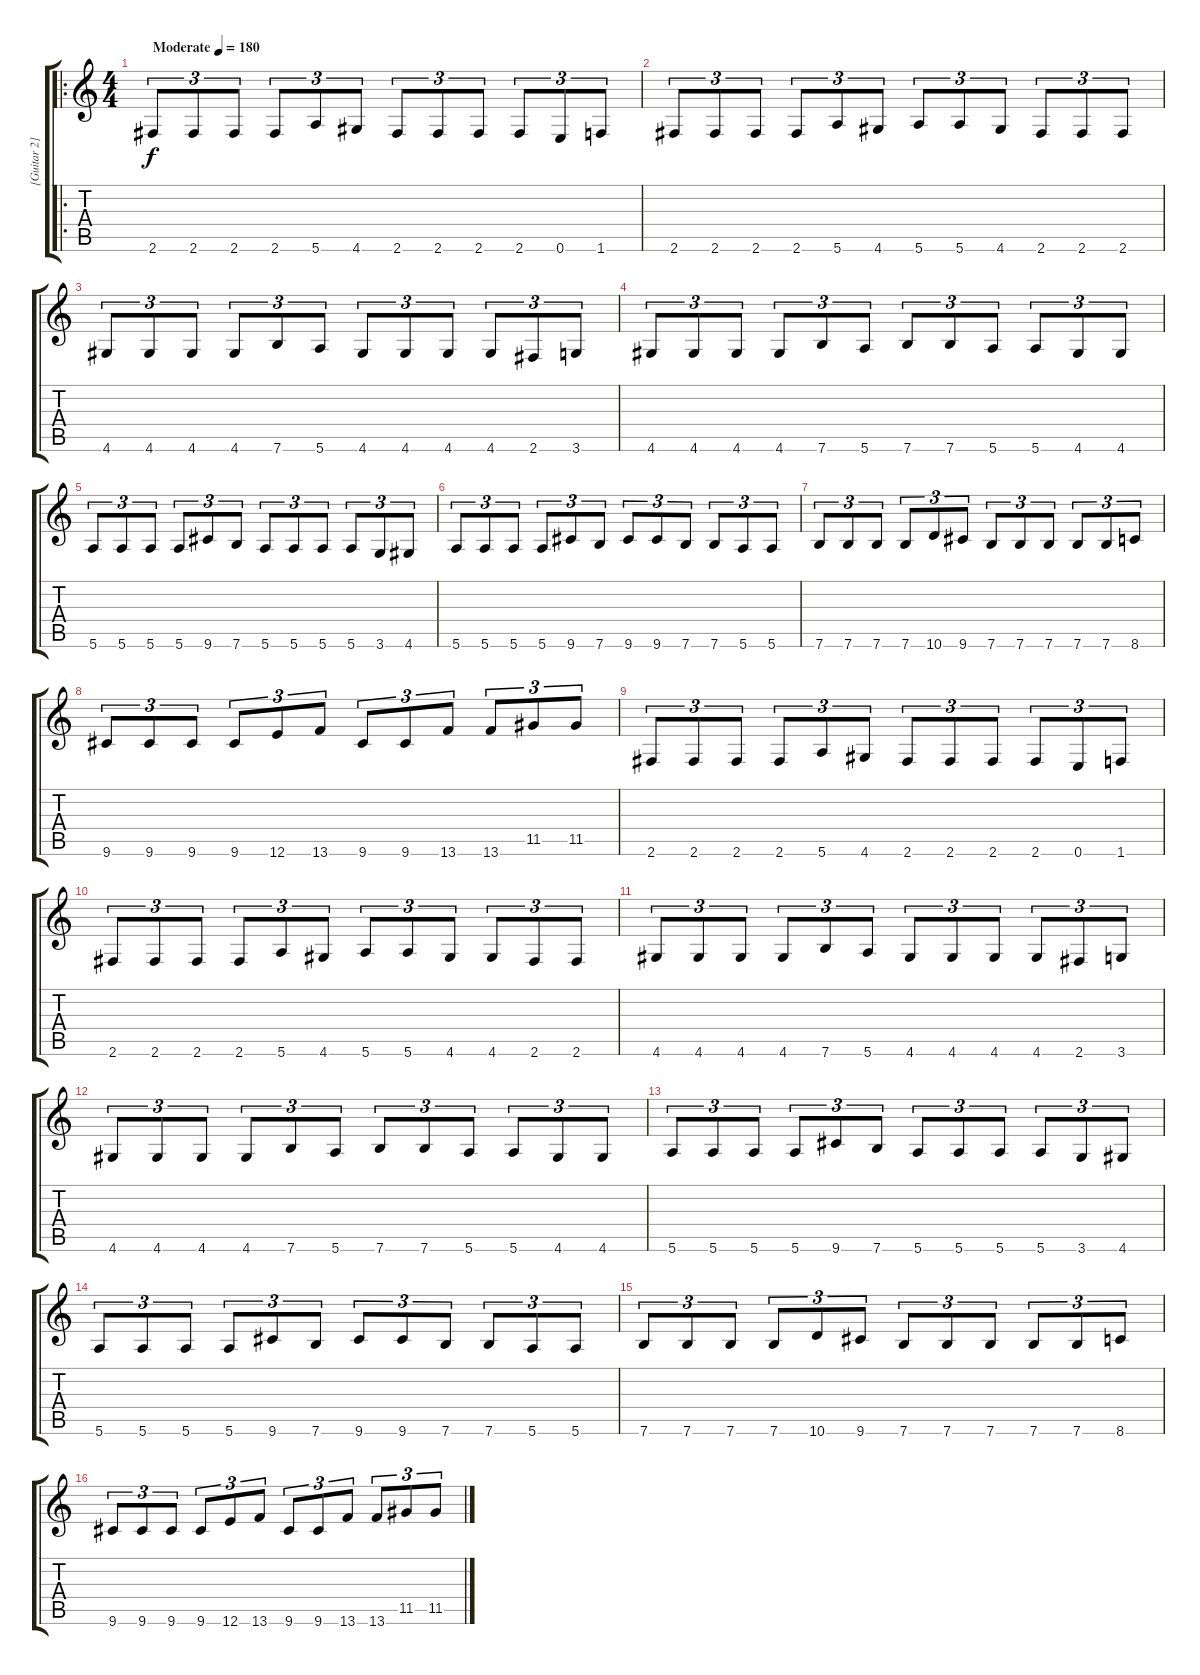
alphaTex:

\track ("[Guitar 2]" "[Guitar 2]") {instrument overdrivenguitar}
\staff {score tabs}
\tuning (E4 B3 G3 D3 A2 E2) {hide}
\ro
\ts (4 4)
\tempo (180 "Moderate")
\clef g2
\ks c
2.6.8{tu (3 2) dy f instrument overdrivenguitar} 2.6.8{tu (3 2)} 2.6.8{tu (3 2)} 2.6.8{tu (3 2)} 5.6.8{tu (3 2)} 4.6.8{tu (3 2)} 2.6.8{tu (3 2)} 2.6.8{tu (3 2)} 2.6.8{tu (3 2)} 2.6.8{tu (3 2)} 0.6.8{tu (3 2)} 1.6.8{tu (3 2)} |
2.6.8{tu (3 2)} 2.6.8{tu (3 2)} 2.6.8{tu (3 2)} 2.6.8{tu (3 2)} 5.6.8{tu (3 2)} 4.6.8{tu (3 2)} 5.6.8{tu (3 2)} 5.6.8{tu (3 2)} 4.6.8{tu (3 2)} 2.6.8{tu (3 2)} 2.6.8{tu (3 2)} 2.6.8{tu (3 2)} |
4.6.8{tu (3 2)} 4.6.8{tu (3 2)} 4.6.8{tu (3 2)} 4.6.8{tu (3 2)} 7.6.8{tu (3 2)} 5.6.8{tu (3 2)} 4.6.8{tu (3 2)} 4.6.8{tu (3 2)} 4.6.8{tu (3 2)} 4.6.8{tu (3 2)} 2.6.8{tu (3 2)} 3.6.8{tu (3 2)} |
4.6.8{tu (3 2)} 4.6.8{tu (3 2)} 4.6.8{tu (3 2)} 4.6.8{tu (3 2)} 7.6.8{tu (3 2)} 5.6.8{tu (3 2)} 7.6.8{tu (3 2)} 7.6.8{tu (3 2)} 5.6.8{tu (3 2)} 5.6.8{tu (3 2)} 4.6.8{tu (3 2)} 4.6.8{tu (3 2)} |
5.6.8{tu (3 2)} 5.6.8{tu (3 2)} 5.6.8{tu (3 2)} 5.6.8{tu (3 2)} 9.6.8{tu (3 2)} 7.6.8{tu (3 2)} 5.6.8{tu (3 2)} 5.6.8{tu (3 2)} 5.6.8{tu (3 2)} 5.6.8{tu (3 2)} 3.6.8{tu (3 2)} 4.6.8{tu (3 2)} |
5.6.8{tu (3 2)} 5.6.8{tu (3 2)} 5.6.8{tu (3 2)} 5.6.8{tu (3 2)} 9.6.8{tu (3 2)} 7.6.8{tu (3 2)} 9.6.8{tu (3 2)} 9.6.8{tu (3 2)} 7.6.8{tu (3 2)} 7.6.8{tu (3 2)} 5.6.8{tu (3 2)} 5.6.8{tu (3 2)} |
7.6.8{tu (3 2)} 7.6.8{tu (3 2)} 7.6.8{tu (3 2)} 7.6.8{tu (3 2)} 10.6.8{tu (3 2)} 9.6.8{tu (3 2)} 7.6.8{tu (3 2)} 7.6.8{tu (3 2)} 7.6.8{tu (3 2)} 7.6.8{tu (3 2)} 7.6.8{tu (3 2)} 8.6.8{tu (3 2)} |
9.6.8{tu (3 2)} 9.6.8{tu (3 2)} 9.6.8{tu (3 2)} 9.6.8{tu (3 2)} 12.6.8{tu (3 2)} 13.6.8{tu (3 2)} 9.6.8{tu (3 2)} 9.6.8{tu (3 2)} 13.6.8{tu (3 2)} 13.6.8{tu (3 2)} 11.5.8{tu (3 2)} 11.5.8{tu (3 2)} |
2.6.8{tu (3 2)} 2.6.8{tu (3 2)} 2.6.8{tu (3 2)} 2.6.8{tu (3 2)} 5.6.8{tu (3 2)} 4.6.8{tu (3 2)} 2.6.8{tu (3 2)} 2.6.8{tu (3 2)} 2.6.8{tu (3 2)} 2.6.8{tu (3 2)} 0.6.8{tu (3 2)} 1.6.8{tu (3 2)} |
2.6.8{tu (3 2)} 2.6.8{tu (3 2)} 2.6.8{tu (3 2)} 2.6.8{tu (3 2)} 5.6.8{tu (3 2)} 4.6.8{tu (3 2)} 5.6.8{tu (3 2)} 5.6.8{tu (3 2)} 4.6.8{tu (3 2)} 4.6.8{tu (3 2)} 2.6.8{tu (3 2)} 2.6.8{tu (3 2)} |
4.6.8{tu (3 2)} 4.6.8{tu (3 2)} 4.6.8{tu (3 2)} 4.6.8{tu (3 2)} 7.6.8{tu (3 2)} 5.6.8{tu (3 2)} 4.6.8{tu (3 2)} 4.6.8{tu (3 2)} 4.6.8{tu (3 2)} 4.6.8{tu (3 2)} 2.6.8{tu (3 2)} 3.6.8{tu (3 2)} |
4.6.8{tu (3 2)} 4.6.8{tu (3 2)} 4.6.8{tu (3 2)} 4.6.8{tu (3 2)} 7.6.8{tu (3 2)} 5.6.8{tu (3 2)} 7.6.8{tu (3 2)} 7.6.8{tu (3 2)} 5.6.8{tu (3 2)} 5.6.8{tu (3 2)} 4.6.8{tu (3 2)} 4.6.8{tu (3 2)} |
5.6.8{tu (3 2)} 5.6.8{tu (3 2)} 5.6.8{tu (3 2)} 5.6.8{tu (3 2)} 9.6.8{tu (3 2)} 7.6.8{tu (3 2)} 5.6.8{tu (3 2)} 5.6.8{tu (3 2)} 5.6.8{tu (3 2)} 5.6.8{tu (3 2)} 3.6.8{tu (3 2)} 4.6.8{tu (3 2)} |
5.6.8{tu (3 2)} 5.6.8{tu (3 2)} 5.6.8{tu (3 2)} 5.6.8{tu (3 2)} 9.6.8{tu (3 2)} 7.6.8{tu (3 2)} 9.6.8{tu (3 2)} 9.6.8{tu (3 2)} 7.6.8{tu (3 2)} 7.6.8{tu (3 2)} 5.6.8{tu (3 2)} 5.6.8{tu (3 2)} |
7.6.8{tu (3 2)} 7.6.8{tu (3 2)} 7.6.8{tu (3 2)} 7.6.8{tu (3 2)} 10.6.8{tu (3 2)} 9.6.8{tu (3 2)} 7.6.8{tu (3 2)} 7.6.8{tu (3 2)} 7.6.8{tu (3 2)} 7.6.8{tu (3 2)} 7.6.8{tu (3 2)} 8.6.8{tu (3 2)} |
9.6.8{tu (3 2)} 9.6.8{tu (3 2)} 9.6.8{tu (3 2)} 9.6.8{tu (3 2)} 12.6.8{tu (3 2)} 13.6.8{tu (3 2)} 9.6.8{tu (3 2)} 9.6.8{tu (3 2)} 13.6.8{tu (3 2)} 13.6.8{tu (3 2)} 11.5.8{tu (3 2)} 11.5.8{tu (3 2)}
